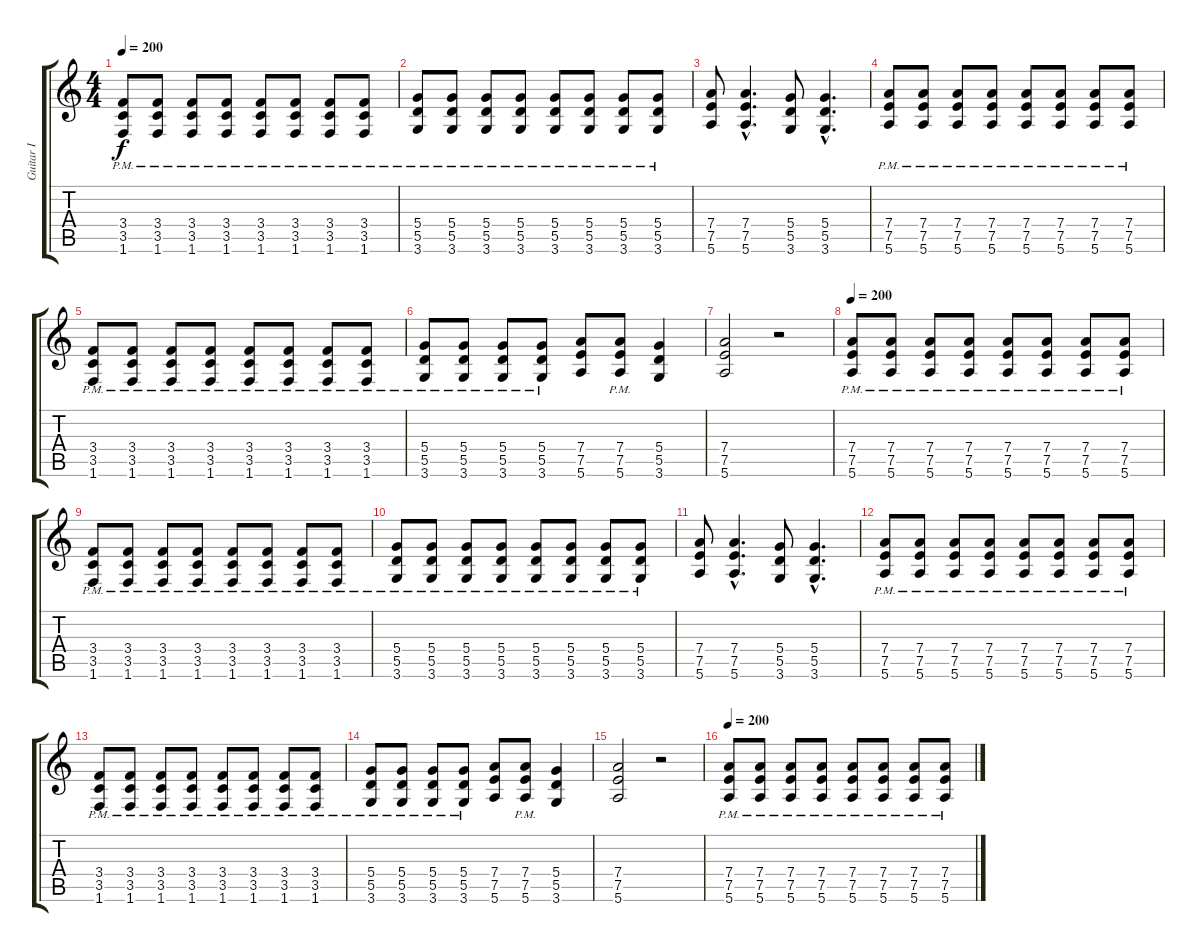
\track ("Guitar I" "Guitar I") {instrument distortionguitar}
\staff {score tabs}
\tuning (E4 B3 G3 D3 A2 E2) {hide}
\ts (4 4)
\tempo 200
\clef g2
\ks c
(3.4{pm} 3.5{pm} 1.6{pm}).8{dy f} (3.4{pm} 3.5{pm} 1.6{pm}).8 (3.4{pm} 3.5{pm} 1.6{pm}).8 (3.4{pm} 3.5{pm} 1.6{pm}).8 (3.4{pm} 3.5{pm} 1.6{pm}).8 (3.4{pm} 3.5{pm} 1.6{pm}).8 (3.4{pm} 3.5{pm} 1.6{pm}).8 (3.4{pm} 3.5{pm} 1.6{pm}).8 |
(5.4{pm} 5.5{pm} 3.6{pm}).8 (5.4{pm} 5.5{pm} 3.6{pm}).8 (5.4{pm} 5.5{pm} 3.6{pm}).8 (5.4{pm} 5.5{pm} 3.6{pm}).8 (5.4{pm} 5.5{pm} 3.6{pm}).8 (5.4{pm} 5.5{pm} 3.6{pm}).8 (5.4{pm} 5.5{pm} 3.6{pm}).8 (5.4{pm} 5.5{pm} 3.6{pm}).8 |
(7.4 7.5 5.6).8 (7.4{hac} 7.5{hac} 5.6{hac}).4{d} (5.4 5.5 3.6).8 (5.4{hac} 5.5{hac} 3.6{hac}).4{d} |
(7.4{pm} 7.5{pm} 5.6{pm}).8 (7.4{pm} 7.5{pm} 5.6{pm}).8 (7.4{pm} 7.5{pm} 5.6{pm}).8 (7.4{pm} 7.5{pm} 5.6{pm}).8 (7.4{pm} 7.5{pm} 5.6{pm}).8 (7.4{pm} 7.5{pm} 5.6{pm}).8 (7.4{pm} 7.5{pm} 5.6{pm}).8 (7.4{pm} 7.5{pm} 5.6{pm}).8 |
(3.4{pm} 3.5{pm} 1.6{pm}).8 (3.4{pm} 3.5{pm} 1.6{pm}).8 (3.4{pm} 3.5{pm} 1.6{pm}).8 (3.4{pm} 3.5{pm} 1.6{pm}).8 (3.4{pm} 3.5{pm} 1.6{pm}).8 (3.4{pm} 3.5{pm} 1.6{pm}).8 (3.4{pm} 3.5{pm} 1.6{pm}).8 (3.4{pm} 3.5{pm} 1.6{pm}).8 |
(5.4{pm} 5.5{pm} 3.6{pm}).8 (5.4{pm} 5.5{pm} 3.6{pm}).8 (5.4{pm} 5.5{pm} 3.6{pm}).8 (5.4{pm} 5.5{pm} 3.6{pm}).8 (7.4 7.5 5.6).8 (7.4{pm} 7.5{pm} 5.6{pm}).8 (5.4 5.5 3.6).4 |
(7.4 7.5 5.6).2 r.2 |
\tempo 200
(7.4{pm} 7.5{pm} 5.6{pm}).8 (7.4{pm} 7.5{pm} 5.6{pm}).8 (7.4{pm} 7.5{pm} 5.6{pm}).8 (7.4{pm} 7.5{pm} 5.6{pm}).8 (7.4{pm} 7.5{pm} 5.6{pm}).8 (7.4{pm} 7.5{pm} 5.6{pm}).8 (7.4{pm} 7.5{pm} 5.6{pm}).8 (7.4{pm} 7.5{pm} 5.6{pm}).8 |
(3.4{pm} 3.5{pm} 1.6{pm}).8 (3.4{pm} 3.5{pm} 1.6{pm}).8 (3.4{pm} 3.5{pm} 1.6{pm}).8 (3.4{pm} 3.5{pm} 1.6{pm}).8 (3.4{pm} 3.5{pm} 1.6{pm}).8 (3.4{pm} 3.5{pm} 1.6{pm}).8 (3.4{pm} 3.5{pm} 1.6{pm}).8 (3.4{pm} 3.5{pm} 1.6{pm}).8 |
(5.4{pm} 5.5{pm} 3.6{pm}).8 (5.4{pm} 5.5{pm} 3.6{pm}).8 (5.4{pm} 5.5{pm} 3.6{pm}).8 (5.4{pm} 5.5{pm} 3.6{pm}).8 (5.4{pm} 5.5{pm} 3.6{pm}).8 (5.4{pm} 5.5{pm} 3.6{pm}).8 (5.4{pm} 5.5{pm} 3.6{pm}).8 (5.4{pm} 5.5{pm} 3.6{pm}).8 |
(7.4 7.5 5.6).8 (7.4{hac} 7.5{hac} 5.6{hac}).4{d} (5.4 5.5 3.6).8 (5.4{hac} 5.5{hac} 3.6{hac}).4{d} |
(7.4{pm} 7.5{pm} 5.6{pm}).8 (7.4{pm} 7.5{pm} 5.6{pm}).8 (7.4{pm} 7.5{pm} 5.6{pm}).8 (7.4{pm} 7.5{pm} 5.6{pm}).8 (7.4{pm} 7.5{pm} 5.6{pm}).8 (7.4{pm} 7.5{pm} 5.6{pm}).8 (7.4{pm} 7.5{pm} 5.6{pm}).8 (7.4{pm} 7.5{pm} 5.6{pm}).8 |
(3.4{pm} 3.5{pm} 1.6{pm}).8 (3.4{pm} 3.5{pm} 1.6{pm}).8 (3.4{pm} 3.5{pm} 1.6{pm}).8 (3.4{pm} 3.5{pm} 1.6{pm}).8 (3.4{pm} 3.5{pm} 1.6{pm}).8 (3.4{pm} 3.5{pm} 1.6{pm}).8 (3.4{pm} 3.5{pm} 1.6{pm}).8 (3.4{pm} 3.5{pm} 1.6{pm}).8 |
(5.4{pm} 5.5{pm} 3.6{pm}).8 (5.4{pm} 5.5{pm} 3.6{pm}).8 (5.4{pm} 5.5{pm} 3.6{pm}).8 (5.4{pm} 5.5{pm} 3.6{pm}).8 (7.4 7.5 5.6).8 (7.4{pm} 7.5{pm} 5.6{pm}).8 (5.4 5.5 3.6).4 |
(7.4 7.5 5.6).2 r.2 |
\tempo 200
(7.4{pm} 7.5{pm} 5.6{pm}).8 (7.4{pm} 7.5{pm} 5.6{pm}).8 (7.4{pm} 7.5{pm} 5.6{pm}).8 (7.4{pm} 7.5{pm} 5.6{pm}).8 (7.4{pm} 7.5{pm} 5.6{pm}).8 (7.4{pm} 7.5{pm} 5.6{pm}).8 (7.4{pm} 7.5{pm} 5.6{pm}).8 (7.4{pm} 7.5{pm} 5.6{pm}).8
